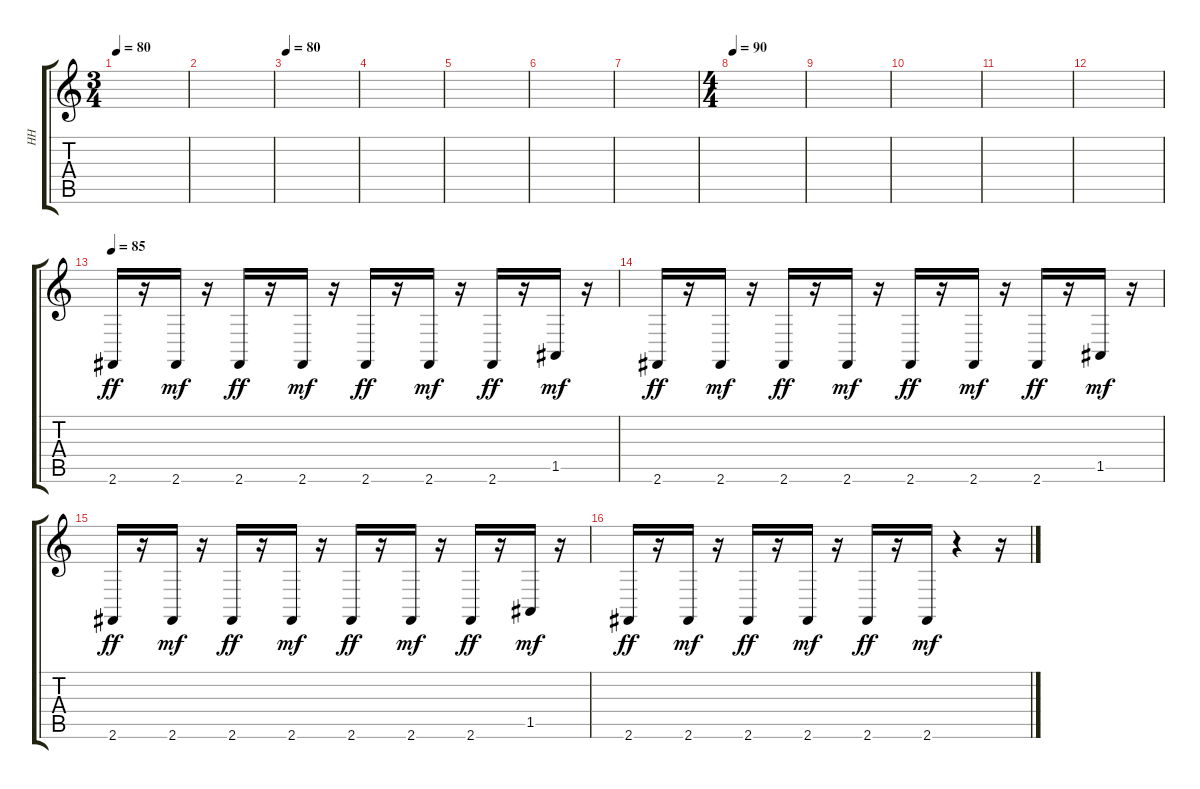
\track ("HH" "HH") {instrument acousticgrandpiano}
\staff {score tabs}
\tuning (E4 B3 G3 D3 A2 E2) {hide}
\ts (3 4)
\tempo 80
\clef g2
\ks c
|
|
\tempo 80
|
|
|
|
|
\ts (4 4)
\tempo 90
|
|
|
|
|
\tempo 85
2.6.16{dy ff} r.16 2.6.16{dy mf} r.16 2.6.16{dy ff} r.16 2.6.16{dy mf} r.16 2.6.16{dy ff} r.16 2.6.16{dy mf} r.16 2.6.16{dy ff} r.16 1.5.16{dy mf} r.16 |
2.6.16{dy ff} r.16 2.6.16{dy mf} r.16 2.6.16{dy ff} r.16 2.6.16{dy mf} r.16 2.6.16{dy ff} r.16 2.6.16{dy mf} r.16 2.6.16{dy ff} r.16 1.5.16{dy mf} r.16 |
2.6.16{dy ff} r.16 2.6.16{dy mf} r.16 2.6.16{dy ff} r.16 2.6.16{dy mf} r.16 2.6.16{dy ff} r.16 2.6.16{dy mf} r.16 2.6.16{dy ff} r.16 1.5.16{dy mf} r.16 |
2.6.16{dy ff} r.16 2.6.16{dy mf} r.16 2.6.16{dy ff} r.16 2.6.16{dy mf} r.16 2.6.16{dy ff} r.16 2.6.16{dy mf} r.4 r.16
